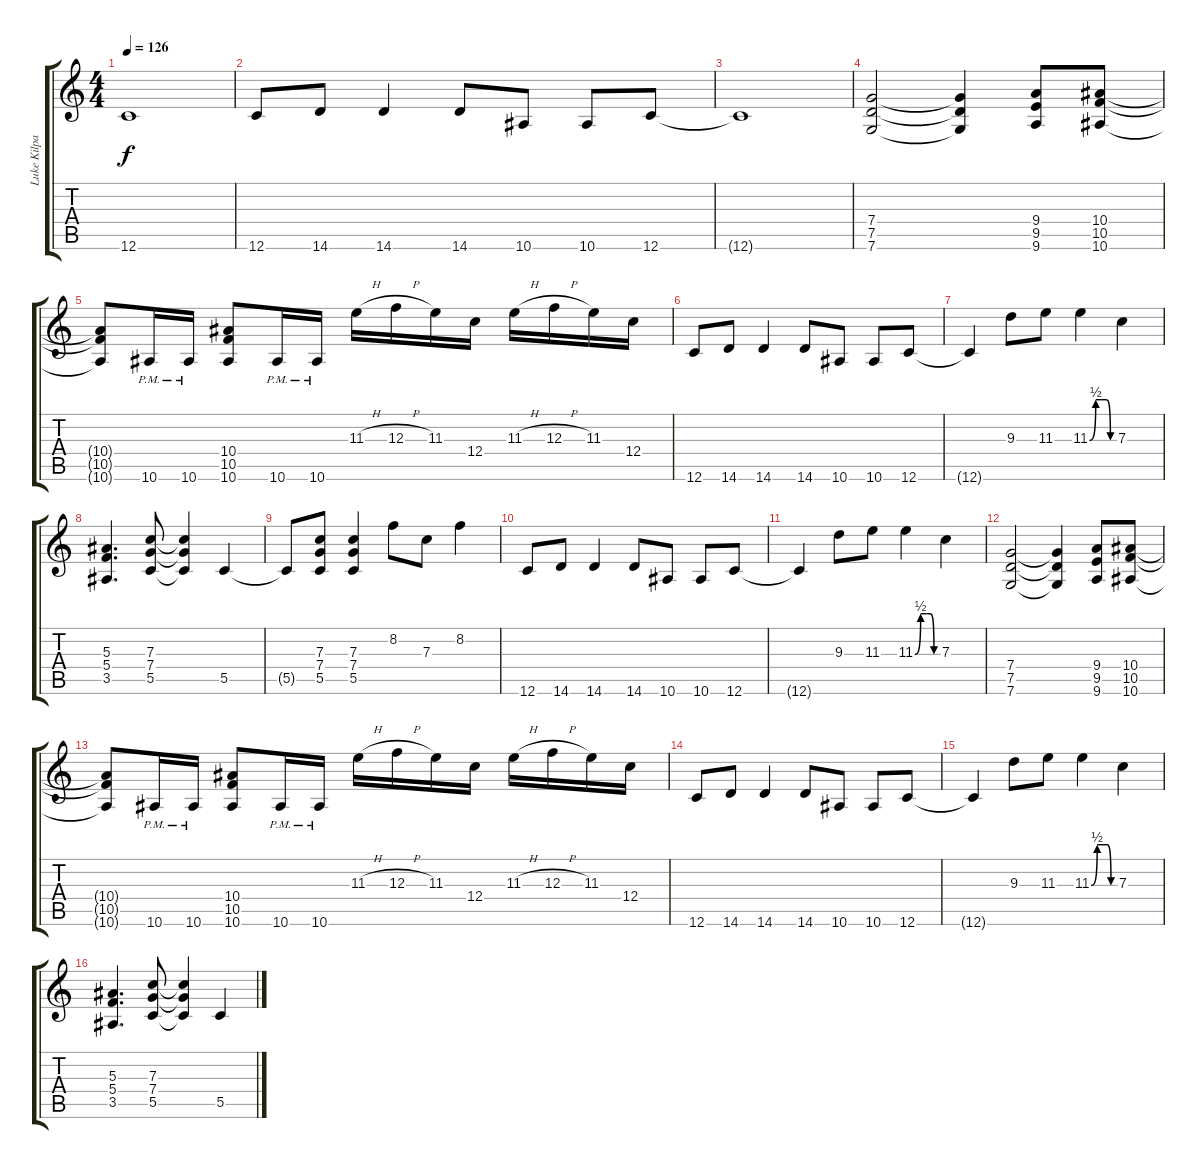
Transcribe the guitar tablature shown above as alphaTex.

\track ("Luke Kilpatrick" "Luke Kilpa") {instrument distortionguitar}
\staff {score tabs}
\tuning (D4 A3 F3 C3 G2 C2) {hide}
\ts (4 4)
\tempo 126
\clef g2
\ks c
12.6{t}.1{dy f} |
12.6.8 14.6.8 14.6.4 14.6.8 10.6.8 10.6.8 12.6.8 |
12.6{t}.1 |
(7.4 7.5 7.6).2 (7.4{t} 7.5{t} 7.6{t}).4 (9.4 9.5 9.6).8 (10.4 10.5 10.6).8 |
(10.4{t} 10.5{t} 10.6{t}).8 10.6{pm}.16 10.6{pm}.16 (10.4 10.5 10.6).8 10.6{pm}.16 10.6{pm}.16 11.3{h}.16 12.3{h}.16 11.3.16 12.4.16 11.3{h}.16 12.3{h}.16 11.3.16 12.4.16 |
12.6.8 14.6.8 14.6.4 14.6.8 10.6.8 10.6.8 12.6.8 |
12.6{t}.4 9.3.8 11.3.8 11.3{be (custom 0 0 15 2 30 2 41 2 51 0 60 0)}.4 7.3.4 |
(5.3 5.4 3.5).4{d} (7.3 7.4 5.5).8 (7.3{t} 7.4{t} 5.5{t}).4 5.5.4 |
5.5{t}.8 (7.3 7.4 5.5).8 (7.3 7.4 5.5).4 8.2.8 7.3.8 8.2.4 |
12.6.8 14.6.8 14.6.4 14.6.8 10.6.8 10.6.8 12.6.8 |
12.6{t}.4 9.3.8 11.3.8 11.3{be (custom 0 0 15 2 30 2 40 2 50 0 60 0)}.4 7.3.4 |
(7.4 7.5 7.6).2 (7.4{t} 7.5{t} 7.6{t}).4 (9.4 9.5 9.6).8 (10.4 10.5 10.6).8 |
(10.4{t} 10.5{t} 10.6{t}).8 10.6{pm}.16 10.6{pm}.16 (10.4 10.5 10.6).8 10.6{pm}.16 10.6{pm}.16 11.3{h}.16 12.3{h}.16 11.3.16 12.4.16 11.3{h}.16 12.3{h}.16 11.3.16 12.4.16 |
12.6.8 14.6.8 14.6.4 14.6.8 10.6.8 10.6.8 12.6.8 |
12.6{t}.4 9.3.8 11.3.8 11.3{be (custom 0 0 15 2 30 2 40 2 50 0 60 0)}.4 7.3.4 |
(5.3 5.4 3.5).4{d} (7.3 7.4 5.5).8 (7.3{t} 7.4{t} 5.5{t}).4 5.5.4
